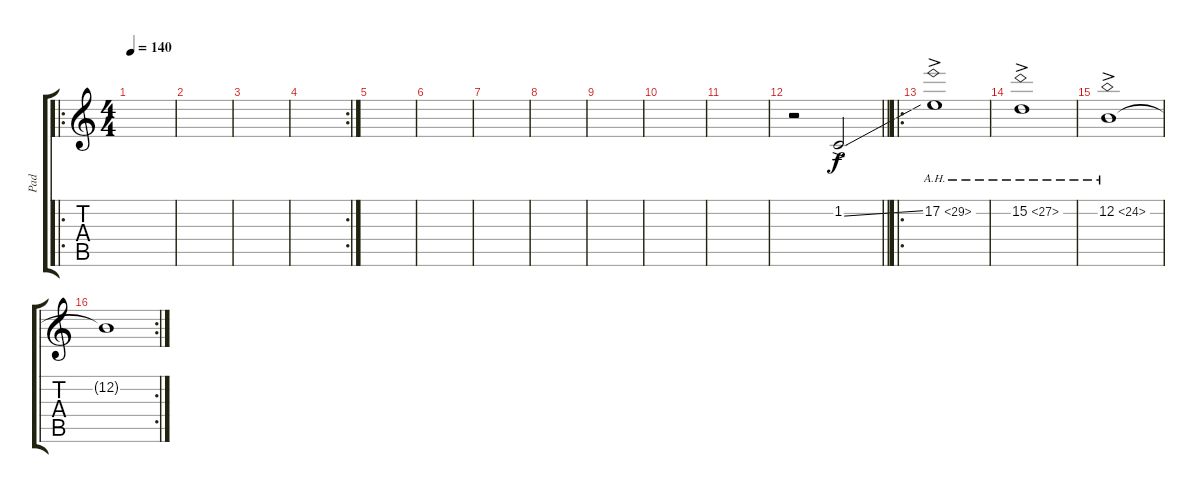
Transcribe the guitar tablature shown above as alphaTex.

\track ("Pad" "Pad") {instrument pad5bowed}
\staff {score tabs}
\tuning (E4 B3 G3 D3 A2 E2) {hide}
\ro
\ts (4 4)
\tempo 140
\clef g2
\ks c
|
|
|
\rc 2
|
|
|
|
|
|
|
|
\barLineRight lightlight
r.2 1.2{ss ac}.2 |
\ro
17.2{ah 12 ac}.1 |
15.2{ah 12 ac}.1 |
12.2{ah 12 ac}.1 |
\rc 2
12.2{t}.1{dy f}
